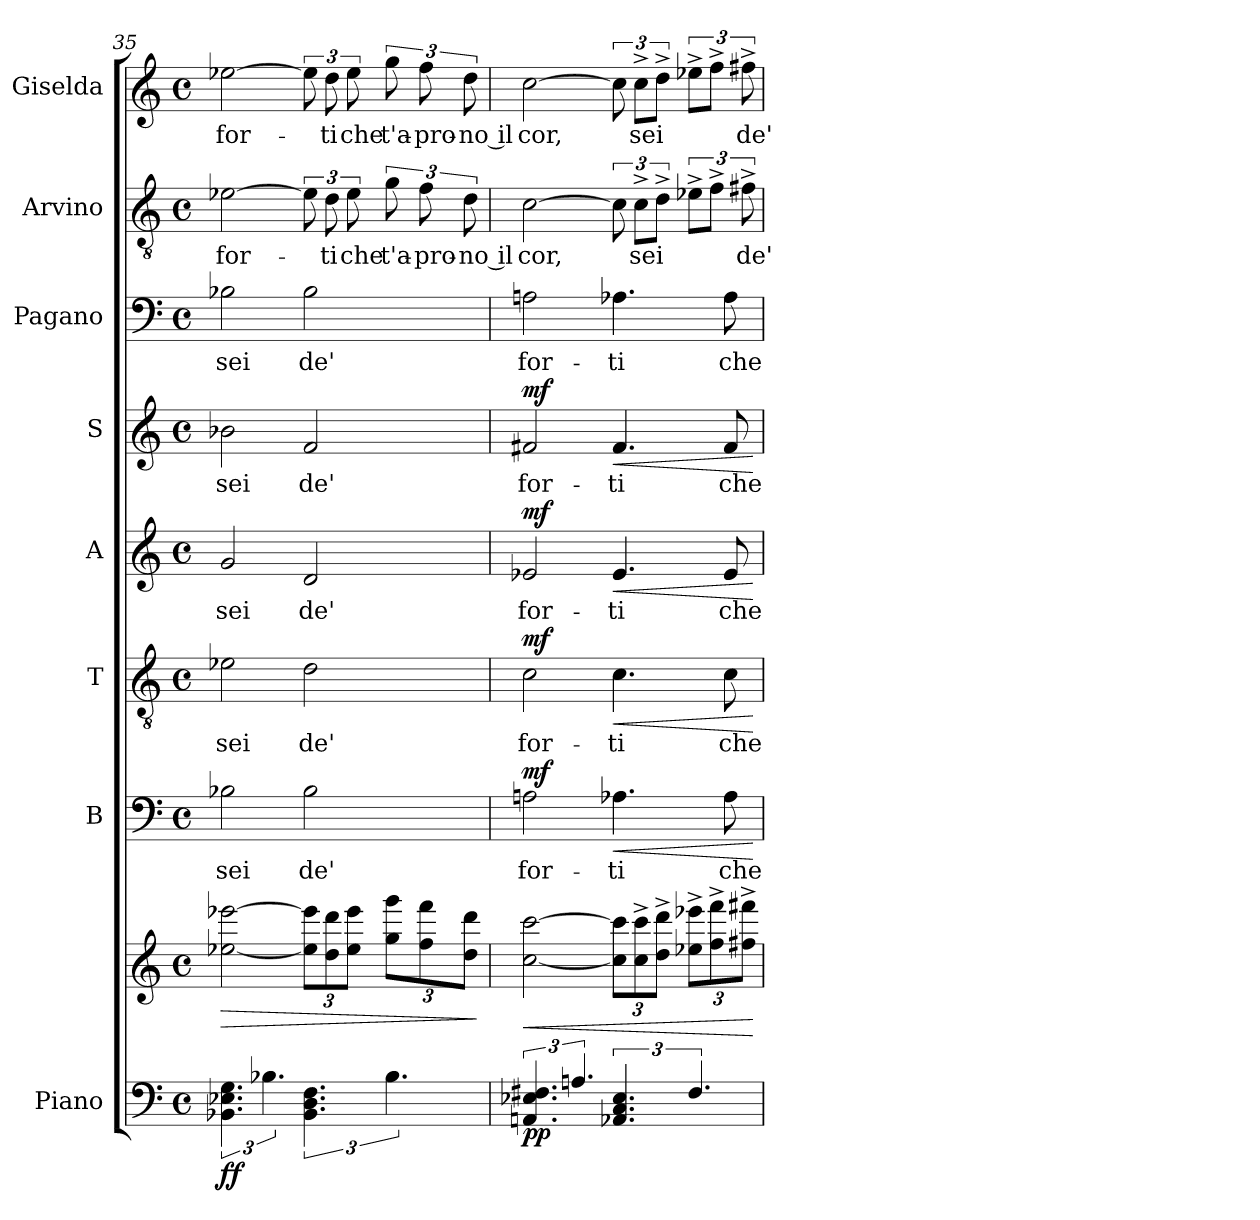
**kern	**kern	**dynam	**kern	**text	**dynam	**kern	**text	**dynam	**kern	**text	**dynam	**kern	**text	**dynam	**kern	**text	**kern	**text	**kern	**text
*part8	*part8	*part8	*part7	*part7	*part7	*part6	*part6	*part6	*part5	*part5	*part5	*part4	*part4	*part4	*part3	*part3	*part2	*part2	*part1	*part1
*staff9	*staff8	*staff8/9	*staff7	*staff7	*staff7	*staff6	*staff6	*staff6	*staff5	*staff5	*staff5	*staff4	*staff4	*staff4	*staff3	*staff3	*staff2	*staff2	*staff1	*staff1
*I"Piano	*	*	*I"B	*	*	*I"T	*	*	*I"A	*	*	*I"S	*	*	*I"Pagano	*	*I"Arvino	*	*I"Giselda	*
*I'Pno	*	*	*I'B	*	*	*I'T	*	*	*I'A	*	*	*I'S	*	*	*	*	*	*	*	*
*clefF4	*clefG2	*	*clefF4	*	*	*clefGv2	*	*	*clefG2	*	*	*clefG2	*	*	*clefF4	*	*clefGv2	*	*clefG2	*
*k[]	*k[]	*	*k[]	*	*	*k[]	*	*	*k[]	*	*	*k[]	*	*	*k[]	*	*k[]	*	*k[]	*
*M4/4	*M4/4	*	*M4/4	*	*	*M4/4	*	*	*M4/4	*	*	*M4/4	*	*	*M4/4	*	*M4/4	*	*M4/4	*
*met(c)	*met(c)	*	*met(c)	*	*	*met(c)	*	*	*met(c)	*	*	*met(c)	*	*	*met(c)	*	*met(c)	*	*met(c)	*
=35	=35	=35	=35	=35	=35	=35	=35	=35	=35	=35	=35	=35	=35	=35	=35	=35	=35	=35	=35	=35
!	!	!LO:HP:b	!	!	!	!	!	!	!	!	!	!	!	!	!	!	!	!	!	!
!	!	!LO:DY:n=1:b=2	!	!	!	!	!	!	!	!	!	!	!	!	!	!	!	!	!	!
!	!	!LO:DY:n=2:b	!	!	!	!	!	!	!	!	!	!	!	!	!	!	!	!	!	!
6.BB-X\ 6.E-X\ 6.G\	[2ee-X\ [2eee-X\	> f f	2B-X\	sei	.	2e-X\	sei	.	2g/	sei	.	2b-X\	sei	.	2B-X\	sei	[2e-X\	for-	[2ee-X\	for-
6.B-X\	.	.	.	.	.	.	.	.	.	.	.	.	.	.	.	.	.	.	.	.
*	*Xbrackettup	*	*	*	*	*	*	*	*	*	*	*	*	*	*	*	*	*	*	*
6.BB-\ 6.D\ 6.F\	12ee-\] 12eee-\]L	.	2B-\	de'	.	2d\	de'	.	2d/	de'	.	2f/	de'	.	2B-\	de'	12e-\]	.	12ee-\]	.
.	12dd\ 12ddd\	.	.	.	.	.	.	.	.	.	.	.	.	.	.	.	12d\	-ti	12dd\	-ti
.	12ee-\ 12eee-\J	.	.	.	.	.	.	.	.	.	.	.	.	.	.	.	12e-\	che	12ee-\	che
6.B-\	12gg\ 12ggg\L	.	.	.	.	.	.	.	.	.	.	.	.	.	.	.	12g\	t'a-	12gg\	t'a-
.	12ff\ 12fff\	.	.	.	.	.	.	.	.	.	.	.	.	.	.	.	12f\	-pro-	12ff\	-pro-
.	12dd\ 12ddd\J	.	.	.	.	.	.	.	.	.	.	.	.	.	.	.	12d\	-no il	12dd\	-no il
.	.	]	.	.	.	.	.	.	.	.	.	.	.	.	.	.	.	.	.	.
=36	=36	=36	=36	=36	=36	=36	=36	=36	=36	=36	=36	=36	=36	=36	=36	=36	=36	=36	=36	=36
!	!	!LO:HP:b	!	!	!	!	!	!	!	!	!	!	!	!	!	!	!	!	!	!
!	!	!LO:DY:n=1:b=2	!	!	!	!	!	!	!	!	!	!	!	!	!	!	!	!	!	!
!	!	!LO:DY:n=2:b	!	!	!LO:DY:a	!	!	!LO:DY:a	!	!	!LO:DY:a	!	!	!LO:DY:a	!	!	!	!	!	!
6.AAn/ 6.E-X/ 6.F#X/	[2cc\ [2ccc\	< p p	2An\	for-	mf	2c\	for-	mf	2e-X/	for-	mf	2f#X/	for-	mf	2An\	for-	[2c\	cor,	[2cc\	cor,
6.An/	.	.	.	.	.	.	.	.	.	.	.	.	.	.	.	.	.	.	.	.
!	!	!	!	!	!LO:HP:b	!	!	!LO:HP:b	!	!	!LO:HP:b	!	!	!LO:HP:b	!	!	!	!	!	!
6.AA-X/ 6.C/ 6.E-/	12cc\] 12ccc\]L	.	4.A-X\	-ti	<	4.c\	-ti	<	4.e-/	-ti	<	4.f#/	-ti	<	4.A-X\	-ti	12c\]	.	12cc\]	.
.	12cc\^ 12ccc\^	.	.	.	.	.	.	.	.	.	.	.	.	.	.	.	12c^\L	sei	12cc^\L	sei
.	12dd\^ 12ddd\^J	.	.	.	.	.	.	.	.	.	.	.	.	.	.	.	12d^\J	.	12dd^\J	.
6.F#/	12ee-X\^ 12eee-X\^L	.	.	.	.	.	.	.	.	.	.	.	.	.	.	.	12e-X^\L	.	12ee-X^\L	.
.	12ff\^ 12fff\^	.	.	.	.	.	.	.	.	.	.	.	.	.	.	.	12f^\J	.	12ff^\J	.
.	.	.	8A-\	che	.	8c\	che	.	8e-/	che	.	8f#/	che	.	8A-\	che	.	.	.	.
.	12ff#X\^ 12fff#X\^J	.	.	.	.	.	.	.	.	.	.	.	.	.	.	.	12f#X^\	de'	12ff#X^\	de'
.	.	[	.	.	[	.	.	[	.	.	[	.	.	[	.	.	.	.	.	.
=	=	=	=	=	=	=	=	=	=	=	=	=	=	=	=	=	=	=	=	=
*-	*-	*-	*-	*-	*-	*-	*-	*-	*-	*-	*-	*-	*-	*-	*-	*-	*-	*-	*-	*-
